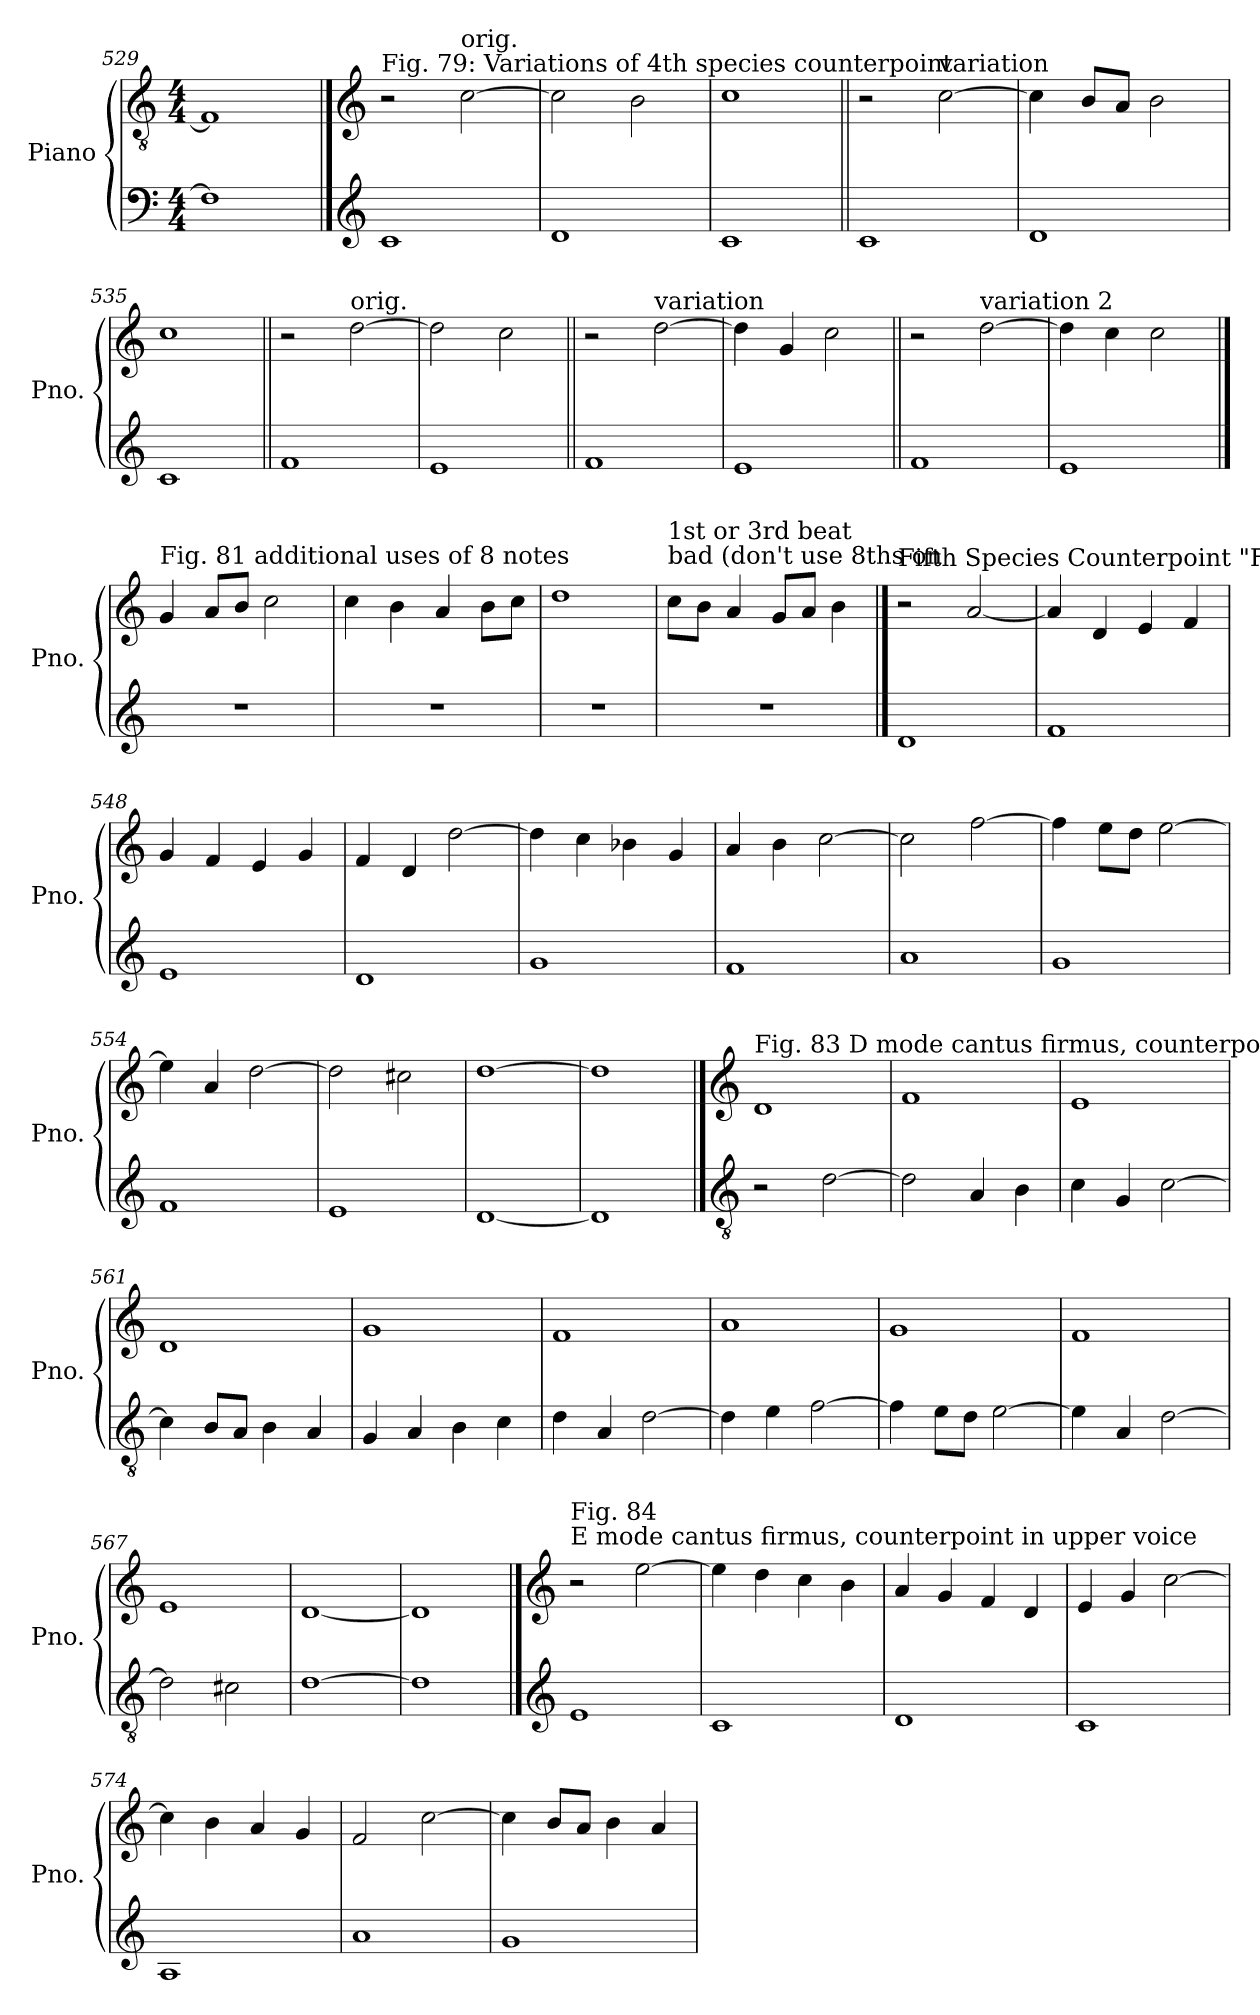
**kern	**kern
*part1	*part1
*staff2	*staff1
*I"Piano	*
*I'Pno.	*
*clefF4	*clefGv2
*k[]	*k[]
*M4/4	*M4/4
=529	=529
1F]	1F]
!!LO:LB:g=z
==530	==530
*clefG2	*clefG2
!	!LO:TX:a:t=Fig. 79&colon;  Variations of 4th species counterpoint
1c	2r
!	!LO:TX:a:t=orig.
.	[2cc\
=531	=531
1d	2cc\]
.	2b\
=532	=532
1c	1cc
=533||	=533||
1c	2r
!	!LO:TX:a:t=variation
.	[2cc\
=534	=534
1d	4cc\]
.	8b/L
.	8a/J
.	2b\
=535	=535
1c	1cc
!!LO:LB:g=z
=536||	=536||
1f	2r
!	!LO:TX:a:t=orig.
.	[2dd\
=537	=537
1e	2dd\]
.	2cc\
=538||	=538||
1f	2r
!	!LO:TX:a:t=variation
.	[2dd\
=539	=539
1e	4dd\]
.	4g/
.	2cc\
=540||	=540||
1f	2r
!	!LO:TX:a:t=variation 2
.	[2dd\
=541	=541
1e	4dd\]
.	4cc\
.	2cc\
!!LO:LB:g=z
==542	==542
!	!LO:TX:a:t=Fig. 81  additional uses of 8 notes
1r	4g/
.	8a/L
.	8b/J
.	2cc\
=543	=543
1r	4cc\
.	4b\
.	4a/
.	8b\L
.	8cc\J
=544	=544
1r	1dd
=545	=545
!	!LO:TX:a:t=bad (don't use 8ths on
!	!LO:TX:a:t=1st or 3rd beat
1r	8cc\L
.	8b\J
.	4a/
.	8g/L
.	8a/J
.	4b\
!!LO:PB:g=z
==546	==546
!	!LO:TX:a:t=Fifth Species Counterpoint "Florid"
1d	2r
.	[2a/
=547	=547
1f	4a/]
.	4d/
.	4e/
.	4f/
=548	=548
1e	4g/
.	4f/
.	4e/
.	4g/
=549	=549
1d	4f/
.	4d/
.	[2dd\
=550	=550
1g	4dd\]
.	4cc\
.	4b-X\
.	4g/
=551	=551
1f	4a/
.	4b\
.	[2cc\
=552	=552
1a	2cc\]
.	[2ff\
=553	=553
1g	4ff\]
.	8ee\L
.	8dd\J
.	[2ee\
=554	=554
1f	4ee\]
.	4a/
.	[2dd\
=555	=555
1e	2dd\]
.	2cc#X\
=556	=556
[1d	[1dd
=557	=557
1d]	1dd]
!!LO:LB:g=z
==558	==558
*clefGv2	*clefG2
!	!LO:TX:a:t=Fig. 83  D mode cantus firmus, counterpoint in lower voice
2r	1d
[2d\	.
=559	=559
2d\]	1f
4A/	.
4B\	.
=560	=560
4c\	1e
4G/	.
[2c\	.
=561	=561
4c\]	1d
8B/L	.
8A/J	.
4B\	.
4A/	.
=562	=562
4G/	1g
4A/	.
4B\	.
4c\	.
=563	=563
4d\	1f
4A/	.
[2d\	.
=564	=564
4d\]	1a
4e\	.
[2f\	.
=565	=565
4f\]	1g
8e\L	.
8d\J	.
[2e\	.
=566	=566
4e\]	1f
4A/	.
[2d\	.
=567	=567
2d\]	1e
2c#X\	.
=568	=568
[1d	[1d
=569	=569
1d]	1d]
!!LO:LB:g=z
==570	==570
*clefG2	*clefG2
!	!LO:TX:a:t=E mode cantus firmus, counterpoint in upper voice
!	!LO:TX:a:t=Fig. 84
1e	2r
.	[2ee\
=571	=571
1c	4ee\]
.	4dd\
.	4cc\
.	4b\
=572	=572
1d	4a/
.	4g/
.	4f/
.	4d/
=573	=573
1c	4e/
.	4g/
.	[2cc\
=574	=574
1A	4cc\]
.	4b\
.	4a/
.	4g/
=575	=575
1a	2f/
.	[2cc\
=576	=576
1g	4cc\]
.	8b/L
.	8a/J
.	4b\
.	4a/
=	=
*-	*-
